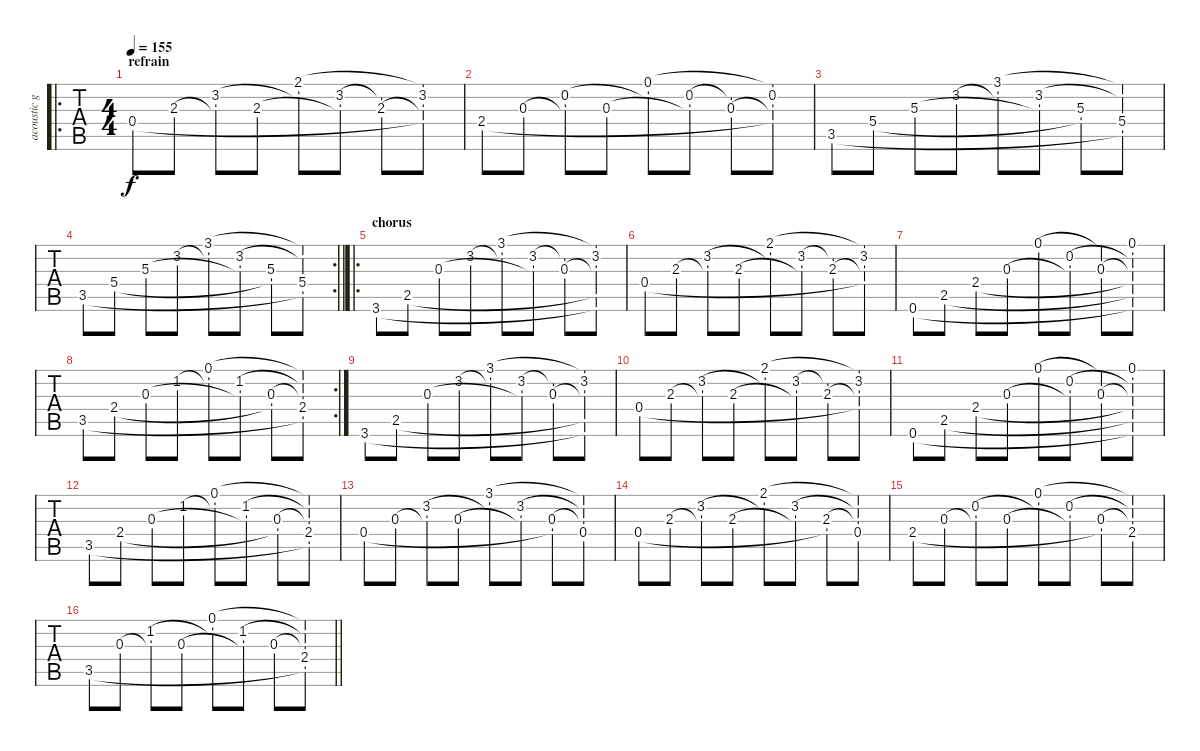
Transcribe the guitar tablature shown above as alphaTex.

\track ("acoustic guitar" "acoustic g") {instrument acousticguitarsteel}
\staff {tabs}
\tuning (E4 B3 G3 D3 A2 E2) {hide}
\ro
\ts (4 4)
\section ("" "refrain")
\tempo 155
\clef g2
\ks c
0.4.8{dy f} 2.3.8 (3.2 2.3{t}).8 2.3.8 (2.1 3.2{t}).8 (3.2 2.3{t}).8 (3.2{t} 2.3).8 (2.1{t} 3.2 2.3{t} 0.4{t}).8 |
2.4.8 0.3.8 (0.2 0.3{t}).8 0.3.8 (0.1 0.2{t}).8 (0.2 0.3{t}).8 (0.2{t} 0.3).8 (0.1{t} 0.2 0.3{t} 2.4{t}).8 |
3.5.8 5.4.8 5.3.8 3.2.8 (3.1 3.2{t}).8 (3.2 5.3{t}).8 (5.3 5.4{t}).8 (3.1{t} 3.2{t} 5.4 3.5{t}).8 |
\rc 2
\barLineRight lightlight
3.5.8 5.4.8 5.3.8 3.2.8 (3.1 3.2{t}).8 (3.2 5.3{t}).8 (5.3 5.4{t}).8 (3.1{t} 3.2{t} 5.4 3.5{t}).8 |
\ro
\section ("" "chorus")
3.6.8 2.5.8 0.3.8 3.2.8 (3.1 3.2{t}).8 (3.2 0.3{t}).8 (3.2{t} 0.3).8 (3.1{t} 3.2 0.3{t} 2.5{t} 3.6{t}).8 |
0.4.8 2.3.8 (3.2 2.3{t}).8 2.3.8 (2.1 3.2{t}).8 (3.2 2.3{t}).8 (3.2{t} 2.3).8 (2.1{t} 3.2 2.3{t} 0.4{t}).8 |
0.6.8 2.5.8 2.4.8 0.3.8 0.1.8 (0.2 0.3{t}).8 (0.1{t} 0.3).8 (0.1 0.2{t} 0.3{t} 2.4{t} 2.5{t} 0.6{t}).8 |
\rc 2
3.5.8 2.4.8 0.3.8 1.2.8 (0.1 1.2{t}).8 (1.2 0.3{t}).8 (0.3 2.4{t}).8 (0.1{t} 1.2{t} 0.3{t} 2.4 3.5{t}).8 |
3.6.8 2.5.8 0.3.8 3.2.8 (3.1 3.2{t}).8 (3.2 0.3{t}).8 (3.2{t} 0.3).8 (3.1{t} 3.2 0.3{t} 2.5{t} 3.6{t}).8 |
0.4.8 2.3.8 (3.2 2.3{t}).8 2.3.8 (2.1 3.2{t}).8 (3.2 2.3{t}).8 (3.2{t} 2.3).8 (2.1{t} 3.2 2.3{t} 0.4{t}).8 |
0.6.8 2.5.8 2.4.8 0.3.8 0.1.8 (0.2 0.3{t}).8 (0.1{t} 0.3).8 (0.1 0.2{t} 0.3{t} 2.4{t} 2.5{t} 0.6{t}).8 |
3.5.8 2.4.8 0.3.8 1.2.8 (0.1 1.2{t}).8 (1.2 0.3{t}).8 (0.3 2.4{t}).8 (0.1{t} 1.2{t} 0.3{t} 2.4 3.5{t}).8 |
0.4.8 0.3.8 (3.2 0.3{t}).8 0.3.8 (3.1 3.2{t}).8 (3.2 0.3{t}).8 (0.3 0.4{t}).8 (3.1{t} 3.2{t} 0.3{t} 0.4).8 |
0.4.8 2.3.8 (3.2 2.3{t}).8 2.3.8 (2.1 3.2{t}).8 (3.2 2.3{t}).8 (2.3 0.4{t}).8 (2.1{t} 3.2{t} 2.3{t} 0.4).8 |
2.4.8 0.3.8 (0.2 0.3{t}).8 0.3.8 (0.1 0.2{t}).8 (0.2 0.3{t}).8 (0.3 2.4{t}).8 (0.1{t} 0.2{t} 0.3{t} 2.4).8 |
\barLineRight lightlight
3.5.8 0.3.8 (1.2 0.3{t}).8 0.3.8 (0.1 1.2{t}).8 (1.2 0.3{t}).8 0.3.8 (0.1{t} 1.2{t} 0.3{t} 2.4 3.5{t}).8
